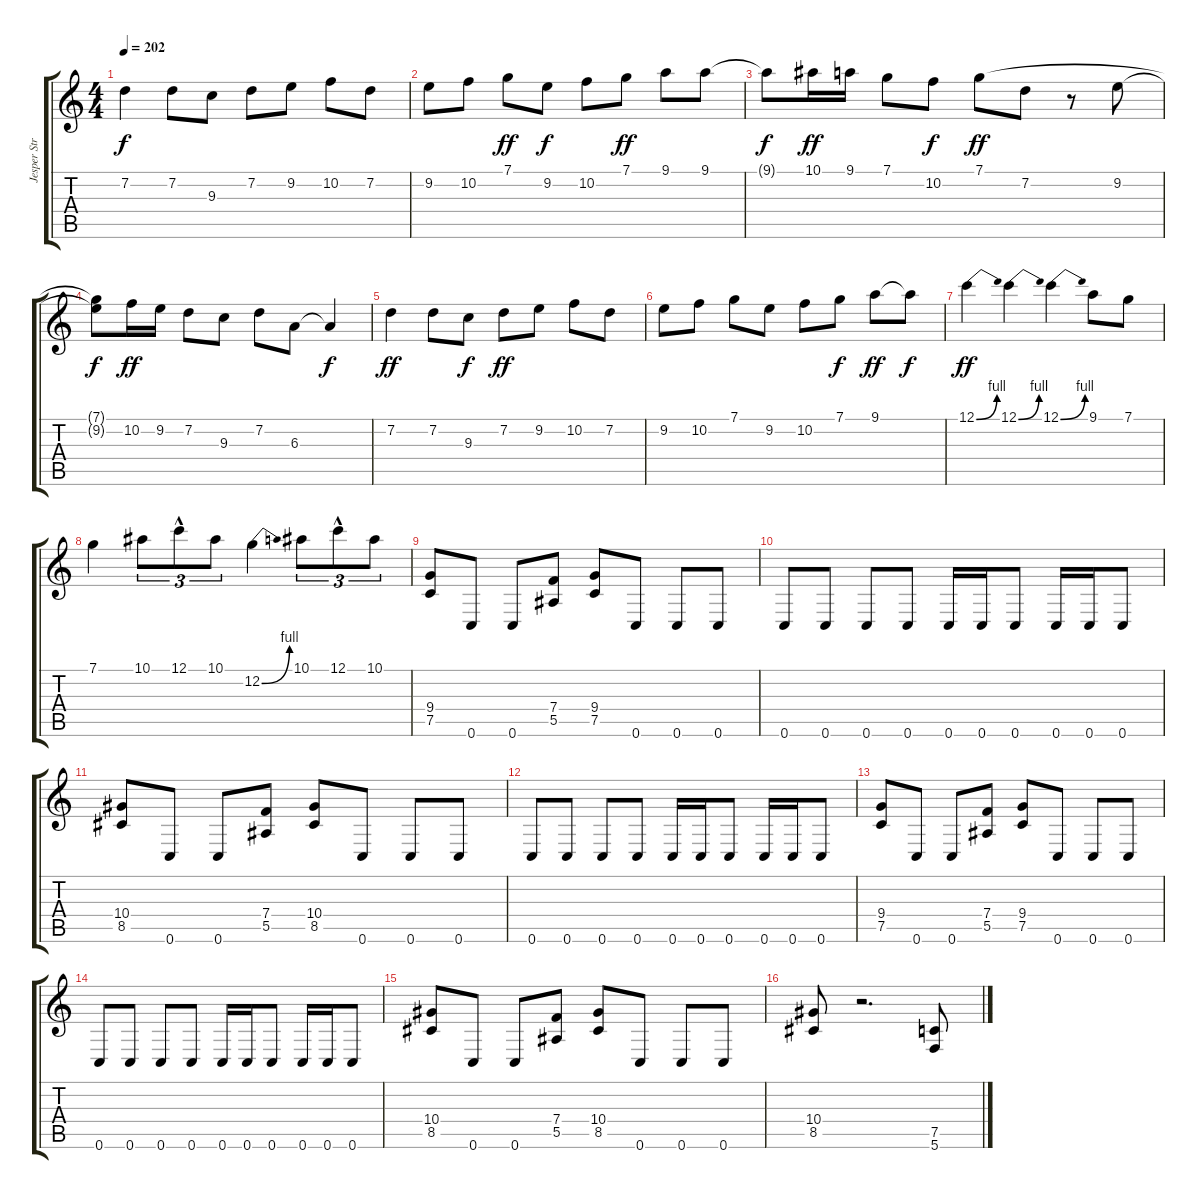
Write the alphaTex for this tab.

\track ("Jesper Stromblad" "Jesper Str") {instrument distortionguitar}
\staff {score tabs}
\tuning (C4 G3 Eb3 Bb2 F2 C2) {hide}
\ts (4 4)
\tempo 202
\clef g2
\ks c
7.2.4{dy f} 7.2.8 9.3.8 7.2.8 9.2.8 10.2.8 7.2.8 |
9.2.8 10.2.8 7.1.8{dy ff} 9.2.8{dy f} 10.2.8 7.1.8{dy ff} 9.1.8 9.1.8 |
9.1{t}.8{dy f} 10.1.16{dy ff} 9.1.16 7.1.8 10.2.8{dy f} 7.1.8{dy ff} 7.2.8 r.8 9.2.8 |
(7.1{t} 9.2{t}).8{dy f} 10.2.16{dy ff} 9.2.16 7.2.8 9.3.8 7.2.8 6.3.8 6.3{t}.4{dy f} |
7.2.4{dy ff} 7.2.8 9.3.8{dy f} 7.2.8{dy ff} 9.2.8 10.2.8 7.2.8 |
9.2.8 10.2.8 7.1.8 9.2.8 10.2.8 7.1.8{dy f} 9.1.8{dy ff} 9.1{t}.8{dy f} |
12.1{be (bend 0 0 60 4)}.4{dy ff} 12.1{be (bend 0 0 60 4)}.4 12.1{be (bend 0 0 60 4)}.4 9.1.8 7.1.8 |
7.1.4 10.1.8{tu (3 2)} 12.1{hac}.8{tu (3 2)} 10.1.8{tu (3 2)} 12.2{be (bend 0 0 60 4)}.4 10.1.8{tu (3 2)} 12.1{hac}.8{tu (3 2)} 10.1.8{tu (3 2)} |
(9.4 7.5).8 0.6.8 0.6.8 (7.4 5.5).8 (9.4 7.5).8 0.6.8 0.6.8 0.6.8 |
0.6.8 0.6.8 0.6.8 0.6.8 0.6.16 0.6.16 0.6.8 0.6.16 0.6.16 0.6.8 |
(10.4 8.5).8 0.6.8 0.6.8 (7.4 5.5).8 (10.4 8.5).8 0.6.8 0.6.8 0.6.8 |
0.6.8 0.6.8 0.6.8 0.6.8 0.6.16 0.6.16 0.6.8 0.6.16 0.6.16 0.6.8 |
(9.4 7.5).8 0.6.8 0.6.8 (7.4 5.5).8 (9.4 7.5).8 0.6.8 0.6.8 0.6.8 |
0.6.8 0.6.8 0.6.8 0.6.8 0.6.16 0.6.16 0.6.8 0.6.16 0.6.16 0.6.8 |
(10.4 8.5).8 0.6.8 0.6.8 (7.4 5.5).8 (10.4 8.5).8 0.6.8 0.6.8 0.6.8 |
(10.4 8.5).8 r.2{d} (7.5 5.6).8
